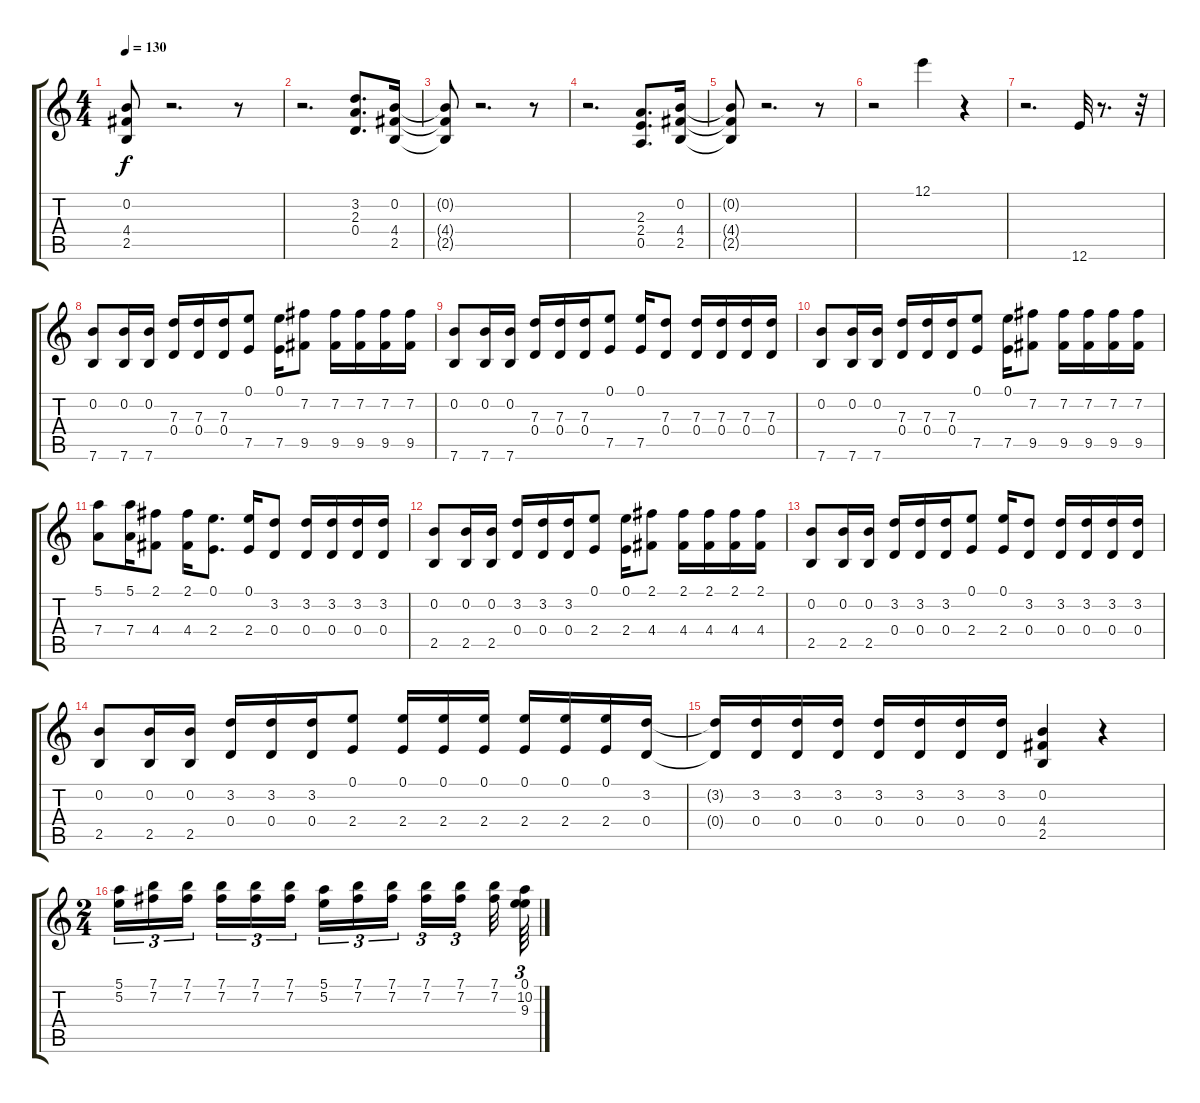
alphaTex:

\track "" {instrument overdrivenguitar}
\staff {score tabs}
\tuning (E4 B3 G3 D3 A2 E2) {hide}
\ts (4 4)
\tempo 130
\clef g2
\ks c
(0.2{t} 4.4{t} 2.5{t}).8{dy f} r.2{d} r.8 |
r.2{d} (3.2 2.3 0.4).8{d} (0.2 4.4 2.5).16 |
(0.2{t} 4.4{t} 2.5{t}).8 r.2{d} r.8 |
r.2{d} (2.3 2.4 0.5).8{d} (0.2 4.4 2.5).16 |
(0.2{t} 4.4{t} 2.5{t}).8 r.2{d} r.8 |
r.2 12.1.4 r.4 |
r.2{d} 12.6.32 r.8{d} r.32 |
(0.2 7.6).8 (0.2 7.6).16 (0.2 7.6).16 (7.3 0.4).16 (7.3 0.4).16 (7.3 0.4).16 (0.1 7.5).8 (0.1 7.5).16 (7.2 9.5).8 (7.2 9.5).16 (7.2 9.5).16 (7.2 9.5).16 (7.2 9.5).16 |
(0.2 7.6).8 (0.2 7.6).16 (0.2 7.6).16 (7.3 0.4).16 (7.3 0.4).16 (7.3 0.4).16 (0.1 7.5).8 (0.1 7.5).16 (7.3 0.4).8 (7.3 0.4).16 (7.3 0.4).16 (7.3 0.4).16 (7.3 0.4).16 |
(0.2 7.6).8 (0.2 7.6).16 (0.2 7.6).16 (7.3 0.4).16 (7.3 0.4).16 (7.3 0.4).16 (0.1 7.5).8 (0.1 7.5).16 (7.2 9.5).8 (7.2 9.5).16 (7.2 9.5).16 (7.2 9.5).16 (7.2 9.5).16 |
(5.1 7.4).8 (5.1 7.4).16 (2.1 4.4).8 (2.1 4.4).16 (0.1 2.4).8{d} (0.1 2.4).16 (3.2 0.4).8 (3.2 0.4).16 (3.2 0.4).16 (3.2 0.4).16 (3.2 0.4).16 |
(0.2 2.5).8 (0.2 2.5).16 (0.2 2.5).16 (3.2 0.4).16 (3.2 0.4).16 (3.2 0.4).16 (0.1 2.4).8 (0.1 2.4).16 (2.1 4.4).8 (2.1 4.4).16 (2.1 4.4).16 (2.1 4.4).16 (2.1 4.4).16 |
(0.2 2.5).8 (0.2 2.5).16 (0.2 2.5).16 (3.2 0.4).16 (3.2 0.4).16 (3.2 0.4).16 (0.1 2.4).8 (0.1 2.4).16 (3.2 0.4).8 (3.2 0.4).16 (3.2 0.4).16 (3.2 0.4).16 (3.2 0.4).16 |
(0.2 2.5).8 (0.2 2.5).16 (0.2 2.5).16 (3.2 0.4).16 (3.2 0.4).16 (3.2 0.4).16 (0.1 2.4).8 (0.1 2.4).16 (0.1 2.4).16 (0.1 2.4).16 (0.1 2.4).16 (0.1 2.4).16 (0.1 2.4).16 (3.2 0.4).16 |
(3.2{t} 0.4{t}).16 (3.2 0.4).16 (3.2 0.4).16 (3.2 0.4).16 (3.2 0.4).16 (3.2 0.4).16 (3.2 0.4).16 (3.2 0.4).16 (0.2 4.4 2.5).4 r.4 |
\ts (2 4)
(5.1 5.2).16{tu (3 2)} (7.1 7.2).16{tu (3 2)} (7.1 7.2).16{tu (3 2) beam splitsecondary} (7.1 7.2).16{tu (3 2)} (7.1 7.2).16{tu (3 2)} (7.1 7.2).16{tu (3 2)} (5.1 5.2).16{tu (3 2)} (7.1 7.2).16{tu (3 2)} (7.1 7.2).16{tu (3 2) beam splitsecondary} (7.1 7.2).16{tu (3 2)} (7.1 7.2).16{tu (3 2) beam splitsecondary} (7.1 7.2).32 (0.1 10.2 9.3).64{tu (3 2)}
